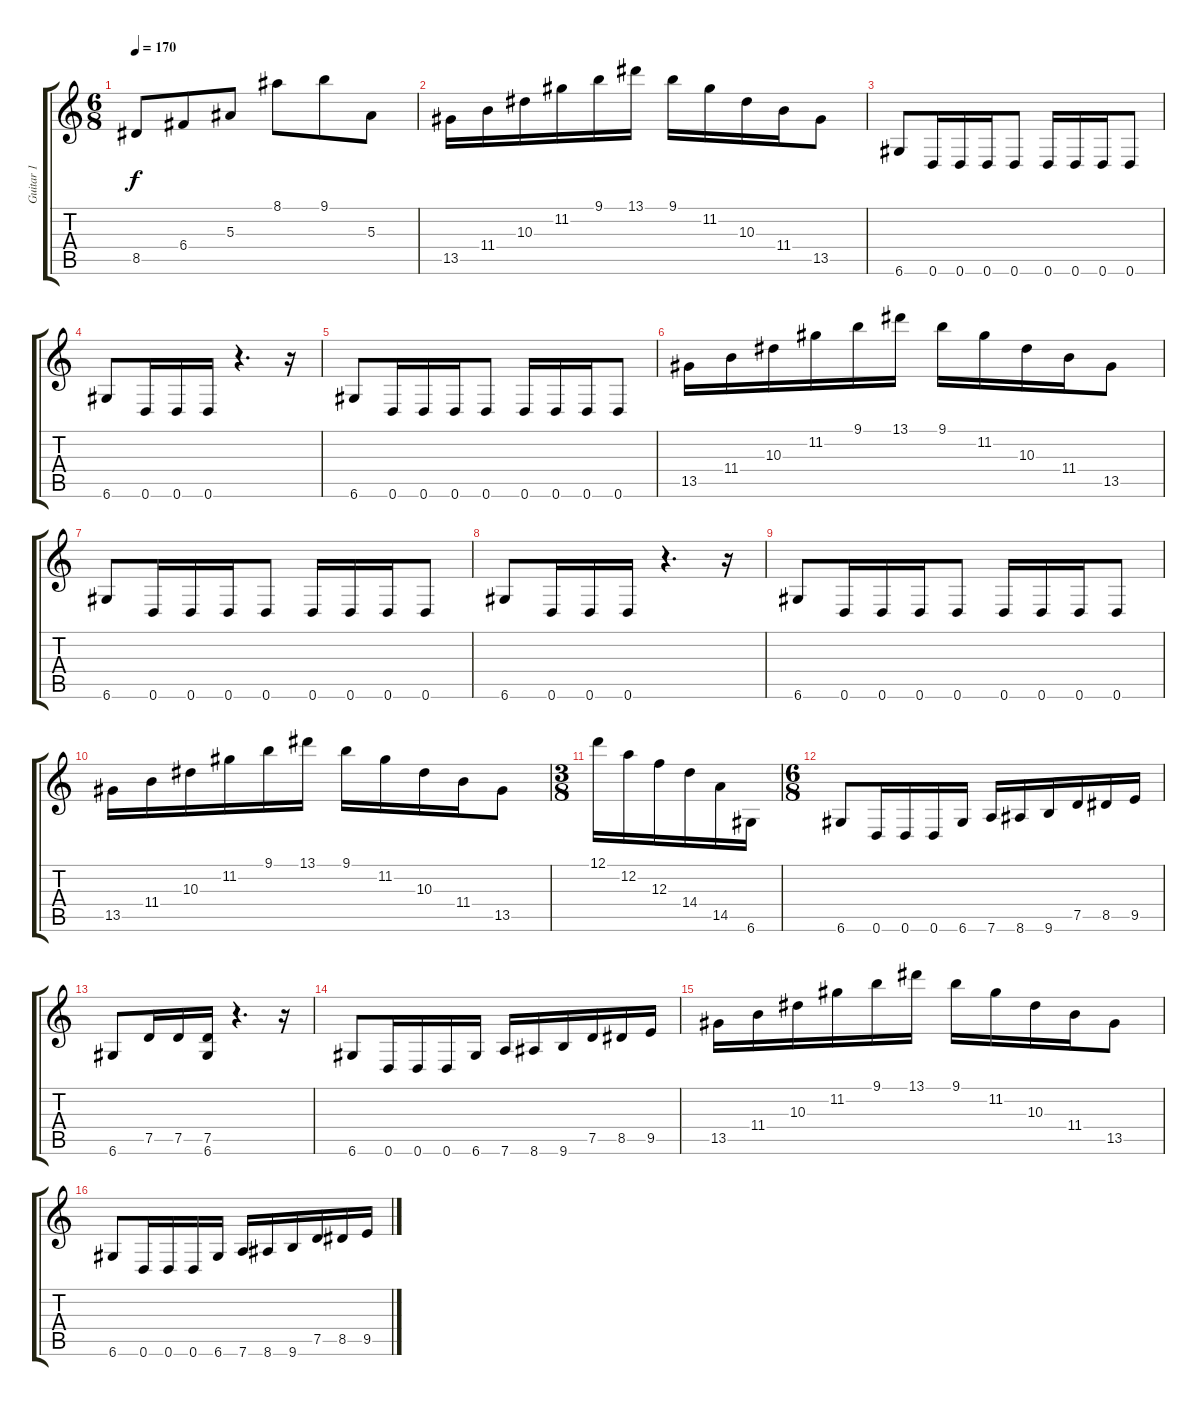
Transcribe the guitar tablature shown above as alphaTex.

\track ("Guitar 1" "Guitar 1") {instrument distortionguitar}
\staff {score tabs}
\tuning (D4 A3 F3 C3 G2 D2) {hide}
\ts (6 8)
\tempo 170
\clef g2
\ks c
8.5.8{dy f} 6.4.8 5.3.8 8.1.8 9.1.8 5.3.8 |
13.5.16 11.4.16 10.3.16 11.2.16 9.1.16 13.1.16 9.1.16 11.2.16 10.3.16 11.4.16 13.5.8 |
6.6.8 0.6.16 0.6.16 0.6.16 0.6.8 0.6.16 0.6.16 0.6.16 0.6.8 |
6.6.8 0.6.16 0.6.16 0.6.16 r.4{d} r.16 |
6.6.8 0.6.16 0.6.16 0.6.16 0.6.8 0.6.16 0.6.16 0.6.16 0.6.8 |
13.5.16 11.4.16 10.3.16 11.2.16 9.1.16 13.1.16 9.1.16 11.2.16 10.3.16 11.4.16 13.5.8 |
6.6.8 0.6.16 0.6.16 0.6.16 0.6.8 0.6.16 0.6.16 0.6.16 0.6.8 |
6.6.8 0.6.16 0.6.16 0.6.16 r.4{d} r.16 |
6.6.8 0.6.16 0.6.16 0.6.16 0.6.8 0.6.16 0.6.16 0.6.16 0.6.8 |
13.5.16 11.4.16 10.3.16 11.2.16 9.1.16 13.1.16 9.1.16 11.2.16 10.3.16 11.4.16 13.5.8 |
\ts (3 8)
12.1.16 12.2.16 12.3.16 14.4.16 14.5.16 6.6.16 |
\ts (6 8)
6.6.8 0.6.16 0.6.16 0.6.16 6.6.16 7.6.16 8.6.16 9.6.16 7.5.16 8.5.16 9.5.16 |
6.6.8 7.5.16 7.5.16 (7.5 6.6).16 r.4{d} r.16 |
6.6.8 0.6.16 0.6.16 0.6.16 6.6.16 7.6.16 8.6.16 9.6.16 7.5.16 8.5.16 9.5.16 |
13.5.16 11.4.16 10.3.16 11.2.16 9.1.16 13.1.16 9.1.16 11.2.16 10.3.16 11.4.16 13.5.8 |
6.6.8 0.6.16 0.6.16 0.6.16 6.6.16 7.6.16 8.6.16 9.6.16 7.5.16 8.5.16 9.5.16
